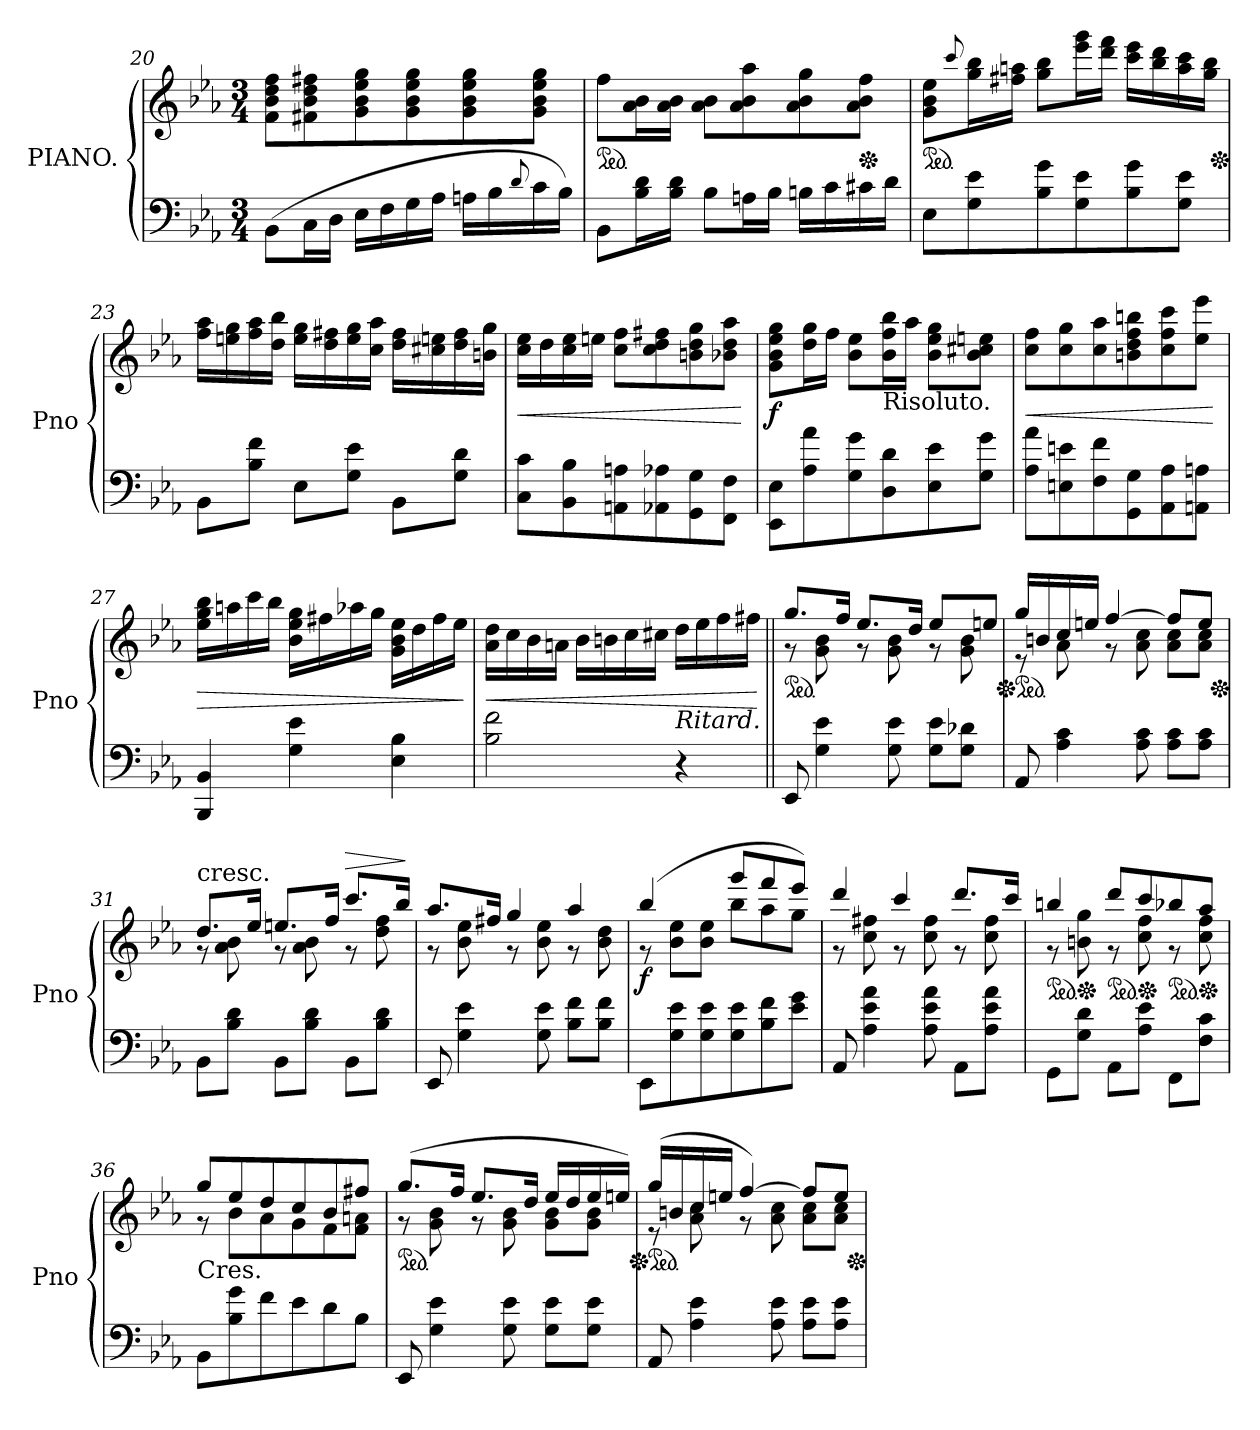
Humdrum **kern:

**kern	**kern	**dynam
*part2	*part1	*part1
*staff2	*staff1	*staff1
*I"PIANO.	*I"PIANO.	*
*I'Pno	*	*
*clefF4	*clefG2	*
*k[b-e-a-]	*k[b-e-a-]	*
*E-:	*E-:	*
*M3/4	*M3/4	*
=20	=20	=20
(8BB-\L	8f\ 8b-\ 8dd\ 8ff\L	.
16C\L	8f#X\ 8b-\ 8dd\ 8ff#X\	.
16D\JJ	.	.
16E-\LL	8g\ 8b-\ 8ee-\ 8gg\	.
16F\	.	.
16G\	8g\ 8b-\ 8ee-\ 8gg\	.
16A-\JJ	.	.
16An\LL	8g\ 8b-\ 8ee-\ 8gg\	.
16B-\	.	.
8qqd/	.	.
16c\	8g\ 8b-\ 8ee-\ 8gg\J	.
16B-\JJ)	.	.
=21	=21	=21
*	*ped	*
8BB-\L	8ff\L	.
16B-\ 16d\L	16a-\ 16b-\L	.
16B-\ 16d\JJ	16a-\ 16b-\JJ	.
8B-\L	8a-\ 8b-\L	.
16An\L	8a-\ 8b-\ 8aa-\	.
16B-\JJ	.	.
16Bn\LL	8a-\ 8b-\ 8gg\	.
16c\	.	.
*	*Xped	*
16c#X\	8a-\ 8b-\ 8ff\J	.
16d\JJ	.	.
=22	=22	=22
*	*ped	*
8E-\L	8g\ 8b-\ 8ee-\L	.
.	8qqccc/	.
8G\ 8e-\	16gg\ 16bb-\L	.
.	16ff#X\ 16aan\JJ	.
8B-\ 8g\	8gg\ 8bb-\L	.
8G\ 8e-\	16eee-\ 16ggg\L	.
.	16ddd\ 16fff\JJ	.
8B-\ 8g\	16ccc\ 16eee-\LL	.
.	16bb-\ 16ddd\	.
8G\ 8e-\J	16aa\ 16ccc\	.
.	16gg\ 16bb-\JJ	.
*	*Xped	*
=23	=23	=23
8BB-\L	16ff\ 16aa-\LL	.
.	16een\ 16gg\	.
8B-\ 8f\J	16ff\ 16aa-\	.
.	16dd\ 16bb-\JJ	.
8E-\L	16ee\ 16gg\LL	.
.	16dd\ 16ff#X\	.
8G\ 8e-\J	16ee\ 16gg\	.
.	16cc\ 16aa-\JJ	.
8BB-\L	16dd\ 16ff#\LL	.
.	16cc#X\ 16een\	.
8G\ 8d\J	16dd\ 16ff#\	.
.	16bn\ 16gg\JJ	.
=24	=24	=24
!	!	!LO:HP:b
8C\ 8c\L	16cc\ 16ee-\LL	<
.	16dd\	.
8BB-\ 8B-\	16cc\ 16ee-\	.
.	16een\JJ	.
8AAn\ 8An\	8cc\ 8ff\L	.
8AA-X\ 8A-X\	8cc\ 8dd\ 8ff#X\	.
8GG\ 8G\	8bn\ 8dd\ 8gg\	.
8FF\ 8F\J	8b-X\ 8dd\ 8aa-\J	.
.	.	[
=25	=25	=25
8EE-\ 8E-\L	8g\ 8b-\ 8ee-\ 8gg\L	f
8A-\ 8a-\	16dd\ 16gg\L	.
.	16ff\JJ	.
8G\ 8g\	8b-\ 8ee-\L	.
!	!LO:TX:b:t=Risoluto.	!
8D\ 8d\	16b-\ 16ff\ 16bb-\L	.
.	16aa-\JJ	.
8E-\ 8e-\	8b-\ 8ee-\ 8gg\L	.
8G\ 8g\J	8b-\ 8cc#X\ 8een\J	.
=26	=26	=26
!	!	!LO:HP:b
8A-\ 8a-\L	8cc\ 8ff\L	<
8En\ 8en\	8cc\ 8gg\	.
8F\ 8f\	8cc\ 8aa-\	.
8GG\ 8G\	8bn\ 8dd\ 8ff\ 8bbn\	.
8AA-\ 8A-\	8cc\ 8ff\ 8ccc\	.
8AAn\ 8An\J	8ee-\ 8eee-\J	.
.	.	[
=27	=27	=27
!	!	!LO:HP:b
4BBB-/ 4BB-/	16ee-\ 16gg\ 16bb-\LL	>
.	16aan\	.
.	16ccc\	.
.	16bb-\JJ	.
4G\ 4e-\	16b-\ 16ee-\ 16gg\LL	.
.	16ff#X\	.
.	16aa-X\	.
.	16gg\JJ	.
4E-\ 4B-\	16g\ 16b-\ 16ee-\LL	.
.	16dd\	.
.	16ff#\	.
.	16ee-\JJ	.
.	.	]
=28	=28	=28
!	!	!LO:HP:b
2B-\ 2f\	16a-\ 16dd\LL	<
.	16cc\	.
.	16b-\	.
.	16an\JJ	.
.	16b-\LL	.
.	16bn\	.
.	16cc\	.
.	16cc#X\JJ	.
!	!LO:TX:b:i:t=Ritard.	!
4r	16dd\LL	.
.	16ee-\	.
.	16ff\	.
.	16ff#X\JJ	.
.	.	[
=29||	=29||	=29||
*	*^	*
*	*ped	*	*
8EE-/	8.gg/L	8r	.
4G\ 4e-\	.	8g\ 8b-\	.
.	16ff/Jk	.	.
.	8.ee-/L	8r	.
8G\ 8e-\	.	8g\ 8b-\	.
.	16dd/Jk	.	.
!	!LO:N:vis=8	!	!
8G\ 8e-\L	8.ee-/L	8r	.
8G\ 8d-X\J	.	8g\ 8b-\	.
!	!LO:N:vis=8	!	!
.	16een/J	.	.
=30	=30	=30	=30
*	*Xped	*	*
*	*ped	*	*
8AA-/	16gg/LL	8r	.
.	16bn/	.	.
4A-\ 4c\	16cc/	8a-\	.
.	16een/JJ	.	.
.	[4ff/	8r	.
8A-\ 8c\	.	8a-\ 8cc\	.
8A-\ 8c\L	8ff/L]	8a-\ 8cc\L	.
8A-\ 8c\J	8ee/J	8a-\ 8cc\J	.
*	*Xped	*	*
=31	=31	=31	=31
!	!LO:TX:t=cresc.	!	!
8BB-\L	8.dd/L	8r	.
8B-\ 8d\J	.	8a-\ 8b-\	.
.	16ee-/Jk	.	.
8BB-\L	8.een/L	8r	.
8B-\ 8d\J	.	8a-\ 8b-\	.
.	16ff/Jk	.	.
!	!	!	!LO:HP:a
8BB-\L	8.ccc/L	8r	>
8B-\ 8d\J	.	8dd\ 8ff\	.
.	16bb-/Jk	.	.
*	*v	*v	*
.	.	]
=32	=32	=32
*	*^	*
8EE-/	8.aa-/L	8r	.
4G\ 4e-\	.	8b-\ 8ee-\	.
.	16ff#X/Jk	.	.
.	4gg/	8r	.
8G\ 8e-\	.	8b-\ 8ee-\	.
8B-\ 8f\L	4aa-/	8r	.
8B-\ 8f\J	.	8b-\ 8dd\	.
=33	=33	=33	=33
8EE-\L	(4bb-/	8r	f
8G\ 8e-\	.	8b-\ 8ee-\L	.
8G\ 8e-\	8ryy	8b-\ 8ee-\J	.
8G\ 8e-\	8ggg/L	8bb-\L	.
8B-\ 8f\	8fff/	8aa-\	.
8e-\ 8g\J	8eee-/J)	8gg\J	.
=34	=34	=34	=34
8AA-/	4ddd/	8r	.
4A-\ 4e-\ 4a-\	.	8cc\ 8ff#X\	.
.	4ccc/	8r	.
8A-\ 8e-\ 8a-\	.	8cc\ 8ff#\	.
8AA-\L	8.ddd/L	8r	.
8A-\ 8e-\ 8a-\J	.	8cc\ 8ff#\	.
.	16ccc/Jk	.	.
=35	=35	=35	=35
*	*ped	*	*
8GG\L	4bbn/	8r	.
*	*Xped	*	*
8G\ 8d\J	.	8bn\ 8gg\	.
*	*ped	*	*
8AA-\L	8ddd/L	8r	.
*	*Xped	*	*
8A-\ 8e-\J	8ccc/	8cc\ 8ff\	.
*	*ped	*	*
8FF\L	8bb-X/	8r	.
*	*Xped	*	*
8F\ 8c\J	8aa-/J	8cc\ 8ff\	.
=36	=36	=36	=36
!	!LO:TX:b:t=Cres.	!	!
8BB-\L	8gg/L	8r	.
8B-\ 8g\	8ee-/	8b-\L	.
8f\	8dd/	8a-\	.
8e-\	8cc/	8g\	.
8d\	8b-/	8f\	.
8B-\J	8ff#X/J	8f\ 8an\J	.
=37	=37	=37	=37
*	*ped	*	*
8EE-/	(8.gg/L	8r	.
4G\ 4e-\	.	8g\ 8b-\	.
.	16ff/Jk	.	.
.	8.ee-/L	8r	.
8G\ 8e-\	.	8g\ 8b-\	.
.	16dd/Jk	.	.
8G\ 8e-\L	16ee-/LL	8g\ 8b-\L	.
.	16dd/	.	.
8G\ 8e-\J	16ee-/	8g\ 8b-\J	.
.	16een/JJ)	.	.
=38	=38	=38	=38
*	*Xped	*	*
*	*ped	*	*
8AA-/	(16gg/LL	8r	.
.	16bn/	.	.
4A-\ 4e-\	16cc/	8a-\ 8cc\	.
.	16een/JJ	.	.
.	[4ff/)	8r	.
8A-\ 8e-\	.	8a-\ 8cc\	.
8A-\ 8e-\L	8ff/L]	8a-\ 8cc\L	.
8A-\ 8e-\J	8ee/J	8a-\ 8cc\J	.
*	*Xped	*	*
*	*v	*v	*
=	=	=
*-	*-	*-
